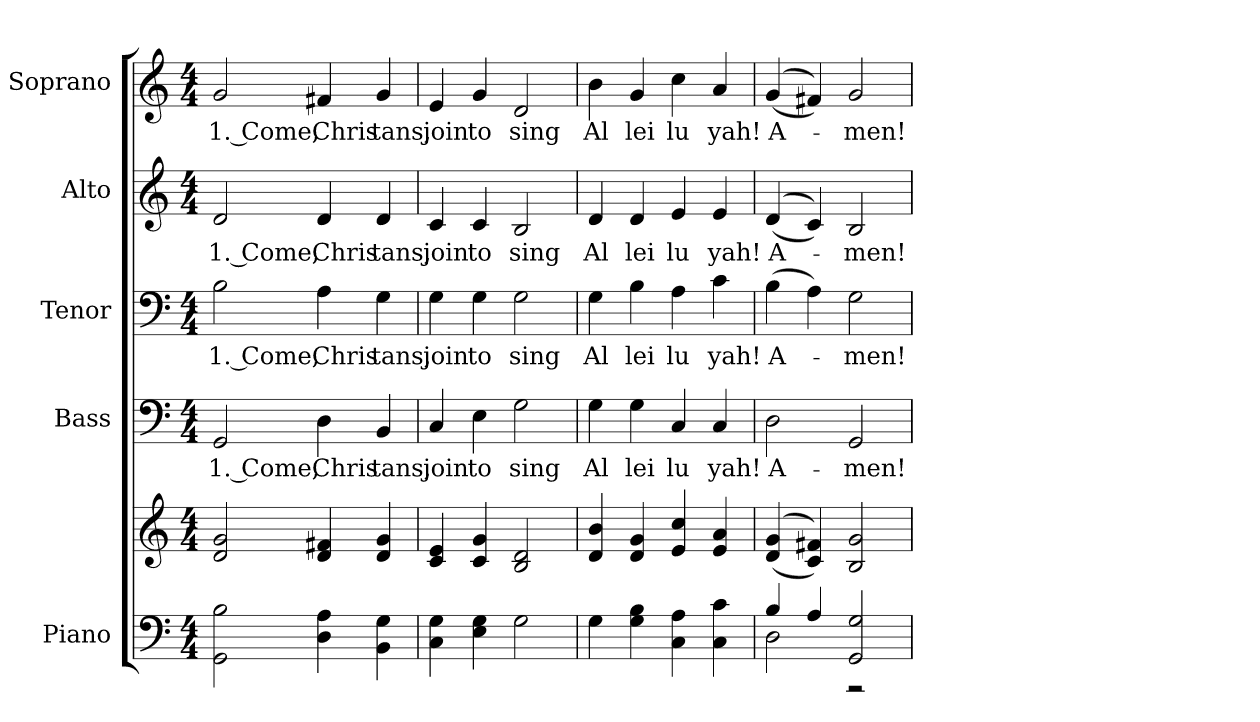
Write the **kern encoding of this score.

**kern	**kern	**kern	**text	**kern	**text	**kern	**text	**kern	**text
*part5	*part5	*part4	*part4	*part3	*part3	*part2	*part2	*part1	*part1
*staff6	*staff5	*staff4	*staff4	*staff3	*staff3	*staff2	*staff2	*staff1	*staff1
*I"Piano	*	*I"Bass	*	*I"Tenor	*	*I"Alto	*	*I"Soprano	*
*I'Pno.	*	*I'B.	*	*I'T.	*	*I'A.	*	*I'S.	*
!!LO:PB:g=z
*clefF4	*clefG2	*clefF4	*	*clefF4	*	*clefG2	*	*clefG2	*
*k[]	*k[]	*k[]	*	*k[]	*	*k[]	*	*k[]	*
*C:	*C:	*C:	*	*C:	*	*C:	*	*C:	*
*M4/4	*M4/4	*M4/4	*	*M4/4	*	*M4/4	*	*M4/4	*
*MM140	*MM140	*MM140	*	*MM140	*	*MM140	*	*MM140	*
=1	=1	=1	=1	=1	=1	=1	=1	=1	=1
!	!	!	!LO:LY:b:color=#000000	!	!	!	!	!	!
!	!	!	!	!	!LO:LY:b:color=#000000	!	!	!	!
!	!	!	!	!	!	!	!LO:LY:b:color=#000000	!	!
!	!	!	!	!	!	!	!	!	!LO:LY:b:color=#000000
2GGi\ 2Bi	2di/ 2gi	2GGi/	1. Come,	2Bi\	1. Come,	2di/	1. Come,	2gi/	1. Come,
!	!	!	!LO:LY:b:color=#000000	!	!	!	!	!	!
!	!	!	!	!	!LO:LY:b:color=#000000	!	!	!	!
!	!	!	!	!	!	!	!LO:LY:b:color=#000000	!	!
!	!	!	!	!	!	!	!	!	!LO:LY:b:color=#000000
4Di\ 4Ai	4di/ 4f#Xi	4Di\	Chris	4Ai\	Chris	4di/	Chris	4f#Xi/	Chris
!	!	!	!LO:LY:b:color=#000000	!	!	!	!	!	!
!	!	!	!	!	!LO:LY:b:color=#000000	!	!	!	!
!	!	!	!	!	!	!	!LO:LY:b:color=#000000	!	!
!	!	!	!	!	!	!	!	!	!LO:LY:b:color=#000000
4BBi\ 4Gi	4di/ 4gi	4BBi/	tans,	4Gi\	tans,	4di/	tans,	4gi/	tans,
=2	=2	=2	=2	=2	=2	=2	=2	=2	=2
!	!	!	!LO:LY:b:color=#000000	!	!	!	!	!	!
!	!	!	!	!	!LO:LY:b:color=#000000	!	!	!	!
!	!	!	!	!	!	!	!LO:LY:b:color=#000000	!	!
!	!	!	!	!	!	!	!	!	!LO:LY:b:color=#000000
4Ci\ 4Gi	4ci/ 4ei	4Ci/	join	4Gi\	join	4ci/	join	4ei/	join
!	!	!	!LO:LY:b:color=#000000	!	!	!	!	!	!
!	!	!	!	!	!LO:LY:b:color=#000000	!	!	!	!
!	!	!	!	!	!	!	!LO:LY:b:color=#000000	!	!
!	!	!	!	!	!	!	!	!	!LO:LY:b:color=#000000
4Ei\ 4Gi	4ci/ 4gi	4Ei\	to	4Gi\	to	4ci/	to	4gi/	to
!	!	!	!LO:LY:b:color=#000000	!	!	!	!	!	!
!	!	!	!	!	!LO:LY:b:color=#000000	!	!	!	!
!	!	!	!	!	!	!	!LO:LY:b:color=#000000	!	!
!	!	!	!	!	!	!	!	!	!LO:LY:b:color=#000000
2Gi\	2Bi/ 2di	2Gi\	sing	2Gi\	sing	2Bi/	sing	2di/	sing
=3	=3	=3	=3	=3	=3	=3	=3	=3	=3
!	!	!	!LO:LY:b:color=#000000	!	!	!	!	!	!
!	!	!	!	!	!LO:LY:b:color=#000000	!	!	!	!
!	!	!	!	!	!	!	!LO:LY:b:color=#000000	!	!
!	!	!	!	!	!	!	!	!	!LO:LY:b:color=#000000
4Gi\	4di/ 4bi	4Gi\	Al	4Gi\	Al	4di/	Al	4bi\	Al
!	!	!	!LO:LY:b:color=#000000	!	!	!	!	!	!
!	!	!	!	!	!LO:LY:b:color=#000000	!	!	!	!
!	!	!	!	!	!	!	!LO:LY:b:color=#000000	!	!
!	!	!	!	!	!	!	!	!	!LO:LY:b:color=#000000
4Gi\ 4Bi	4di/ 4gi	4Gi\	lei	4Bi\	lei	4di/	lei	4gi/	lei
!	!	!	!LO:LY:b:color=#000000	!	!	!	!	!	!
!	!	!	!	!	!LO:LY:b:color=#000000	!	!	!	!
!	!	!	!	!	!	!	!LO:LY:b:color=#000000	!	!
!	!	!	!	!	!	!	!	!	!LO:LY:b:color=#000000
4Ci\ 4Ai	4ei/ 4cci	4Ci/	lu	4Ai\	lu	4ei/	lu	4cci\	lu
!	!	!	!LO:LY:b:color=#000000	!	!	!	!	!	!
!	!	!	!	!	!LO:LY:b:color=#000000	!	!	!	!
!	!	!	!	!	!	!	!LO:LY:b:color=#000000	!	!
!	!	!	!	!	!	!	!	!	!LO:LY:b:color=#000000
4Ci\ 4ci	4ei/ 4ai	4Ci/	yah!	4ci\	yah!	4ei/	yah!	4ai/	yah!
!!LO:PB:g=z
=4	=4	=4	=4	=4	=4	=4	=4	=4	=4
*^	*	*	*	*	*	*	*	*	*
!	!	!	!	!LO:LY:b:color=#000000	!	!	!	!	!	!
!	!	!	!	!	!	!LO:LY:b:color=#000000	!	!	!	!
!	!	!	!	!	!	!	!	!LO:LY:b:color=#000000	!	!
!	!	!	!	!	!	!	!	!	!	!LO:LY:b:color=#000000
4Bi/	2Di\	((4di/ 4gi	2Di\	A-	(4Bi\	A-	((4di/	A-	((4gi/	A-
4Ai/	.	4ci/ 4f#Xi))	.	.	4Ai\)	.	4ci/))	.	4f#Xi/))	.
!	!	!	!	!LO:LY:b:color=#000000	!	!	!	!	!	!
!	!	!	!	!	!	!LO:LY:b:color=#000000	!	!	!	!
!	!	!	!	!	!	!	!	!LO:LY:b:color=#000000	!	!
!	!	!	!	!	!	!	!	!	!	!LO:LY:b:color=#000000
2GGi/ 2Gi	2r	2Bi/ 2gi	2GGi/	-men!	2Gi\	-men!	2Bi/	-men!	2gi/	-men!
*v	*v	*	*	*	*	*	*	*	*	*
=	=	=	=	=	=	=	=	=	=
*-	*-	*-	*-	*-	*-	*-	*-	*-	*-
